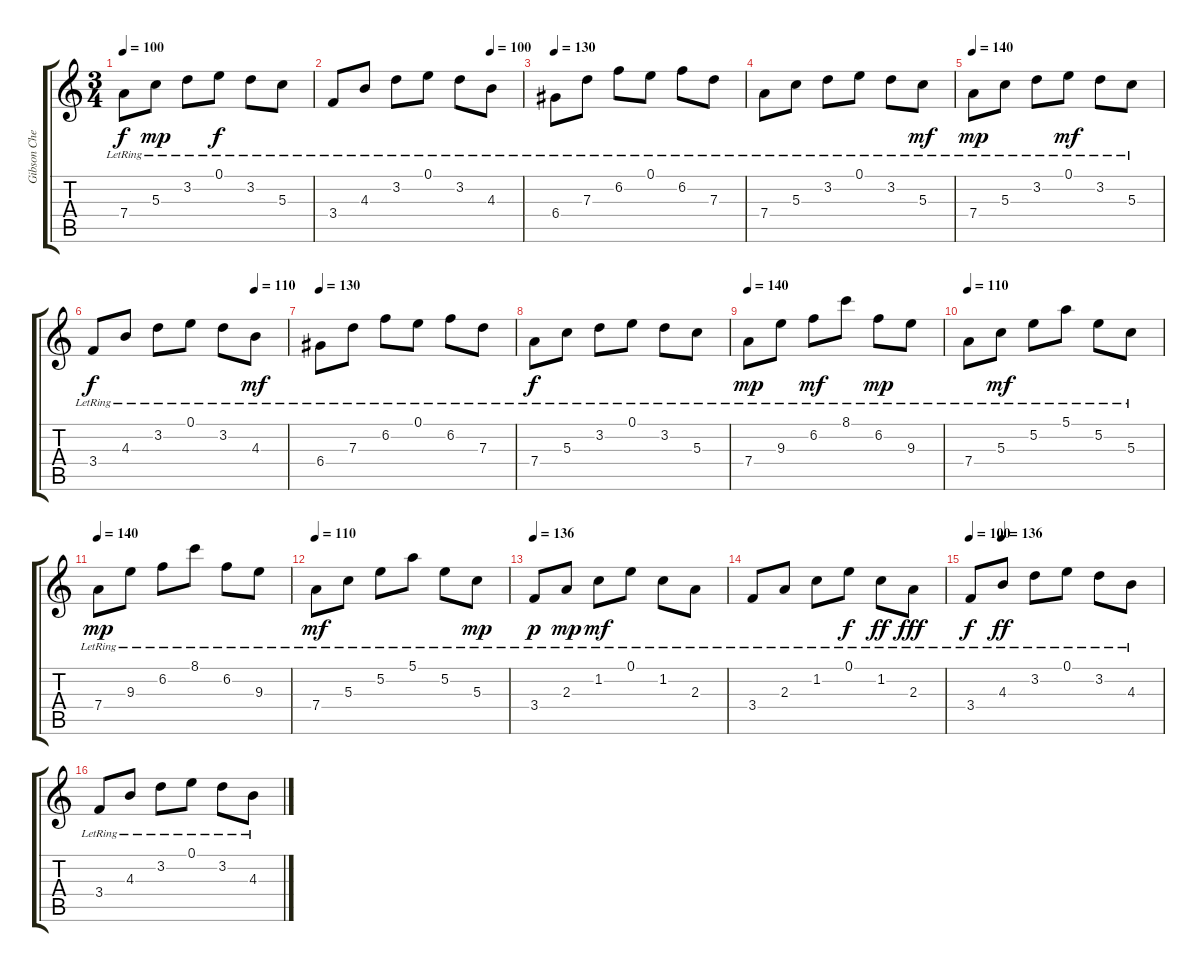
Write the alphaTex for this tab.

\track ("Gibson Chet Atkins CE Wine Red" "Gibson Che") {instrument electricguitarjazz}
\staff {score tabs}
\tuning (E4 B3 G3 D3 A2 E2) {hide}
\ts (3 4)
\tempo 100
\tempo 140
\tempo 100
\clef g2
\ks c
7.4{lr}.8{dy f instrument electricguitarjazz} 5.3{lr}.8{dy mp} 3.2{lr}.8 0.1{lr}.8{dy f} 3.2{lr}.8 5.3{lr}.8 |
\tempo (100 0.8333333333333334)
3.4{lr}.8 4.3{lr}.8 3.2{lr}.8 0.1{lr}.8 3.2{lr}.8 4.3{lr}.8 |
\tempo 130
6.4{lr}.8 7.3{lr}.8 6.2{lr}.8 0.1{lr}.8 6.2{lr}.8 7.3{lr}.8 |
7.4{lr}.8 5.3{lr}.8 3.2{lr}.8 0.1{lr}.8 3.2{lr}.8 5.3{lr}.8{dy mf} |
\tempo 140
7.4{lr}.8{dy mp} 5.3{lr}.8 3.2{lr}.8 0.1{lr}.8{dy mf} 3.2{lr}.8 5.3{lr}.8 |
\tempo (110 0.8333333333333334)
3.4{lr}.8{dy f} 4.3{lr}.8 3.2{lr}.8 0.1{lr}.8 3.2{lr}.8 4.3{lr}.8{dy mf} |
\tempo 130
6.4{lr}.8 7.3{lr}.8 6.2{lr}.8 0.1{lr}.8 6.2{lr}.8 7.3{lr}.8 |
7.4{lr}.8{dy f} 5.3{lr}.8 3.2{lr}.8 0.1{lr}.8 3.2{lr}.8 5.3{lr}.8 |
\tempo 140
7.4{lr}.8{dy mp} 9.3{lr}.8 6.2{lr}.8{dy mf} 8.1{lr}.8 6.2{lr}.8{dy mp} 9.3{lr}.8 |
\tempo 110
7.4{lr}.8 5.3{lr}.8{dy mf} 5.2{lr}.8 5.1{lr}.8 5.2{lr}.8 5.3{lr}.8 |
\tempo 140
7.4{lr}.8{dy mp} 9.3{lr}.8 6.2{lr}.8 8.1{lr}.8 6.2{lr}.8 9.3{lr}.8 |
\tempo 110
7.4{lr}.8{dy mf} 5.3{lr}.8 5.2{lr}.8 5.1{lr}.8 5.2{lr}.8 5.3{lr}.8{dy mp} |
\tempo 136
3.4{lr}.8{dy p} 2.3{lr}.8{dy mp} 1.2{lr}.8{dy mf} 0.1{lr}.8 1.2{lr}.8 2.3{lr}.8 |
3.4{lr}.8 2.3{lr}.8 1.2{lr}.8 0.1{lr}.8{dy f} 1.2{lr}.8{dy ff} 2.3{lr}.8{dy fff} |
\tempo 100
\tempo (136 0.16666666666666666)
3.4{lr}.8{dy f} 4.3{lr}.8{dy ff} 3.2{lr}.8 0.1{lr}.8 3.2{lr}.8 4.3{lr}.8 |
3.4{lr}.8 4.3{lr}.8 3.2{lr}.8 0.1{lr}.8 3.2{lr}.8 4.3{lr}.8
